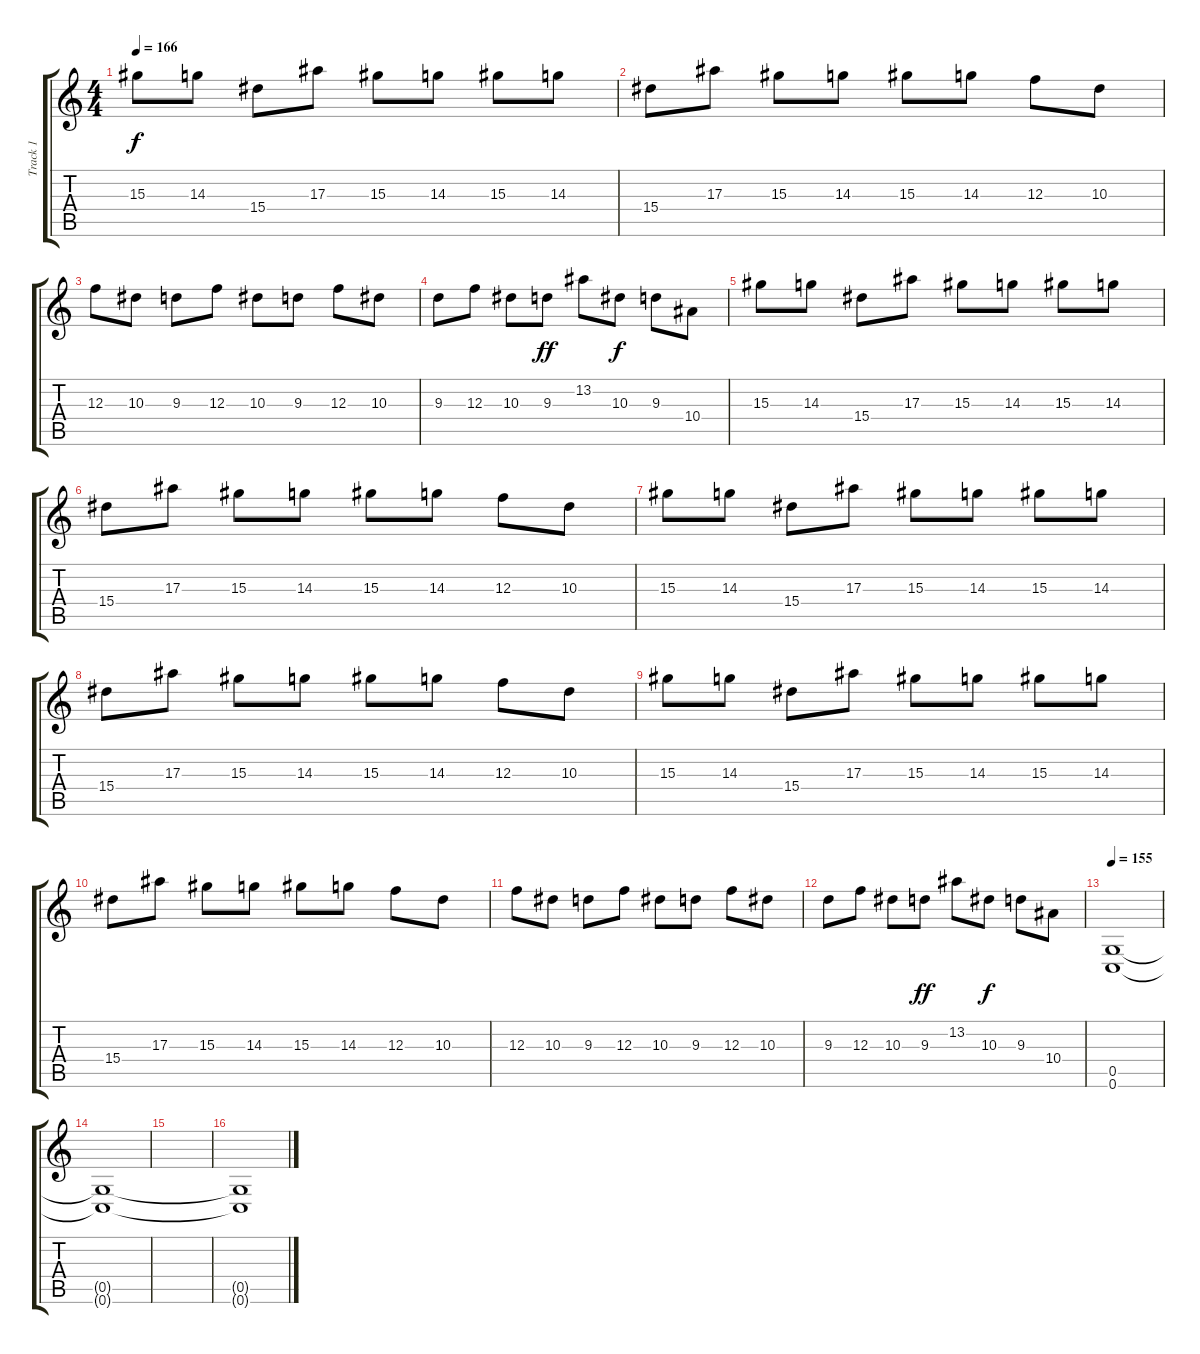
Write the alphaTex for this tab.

\track ("Track 1" "Track 1") {instrument distortionguitar}
\staff {score tabs}
\tuning (D4 A3 F3 C3 G2 C2) {hide}
\ts (4 4)
\tempo 166
\clef g2
\ks c
15.3.8{dy f} 14.3.8 15.4.8 17.3.8 15.3.8 14.3.8 15.3.8 14.3.8 |
15.4.8 17.3.8 15.3.8 14.3.8 15.3.8 14.3.8 12.3.8 10.3.8 |
12.3.8 10.3.8 9.3.8 12.3.8 10.3.8 9.3.8 12.3.8 10.3.8 |
9.3.8 12.3.8 10.3.8 9.3.8{dy ff} 13.2.8 10.3.8{dy f} 9.3.8 10.4.8 |
15.3.8 14.3.8 15.4.8 17.3.8 15.3.8 14.3.8 15.3.8 14.3.8 |
15.4.8 17.3.8 15.3.8 14.3.8 15.3.8 14.3.8 12.3.8 10.3.8 |
15.3.8 14.3.8 15.4.8 17.3.8 15.3.8 14.3.8 15.3.8 14.3.8 |
15.4.8 17.3.8 15.3.8 14.3.8 15.3.8 14.3.8 12.3.8 10.3.8 |
15.3.8 14.3.8 15.4.8 17.3.8 15.3.8 14.3.8 15.3.8 14.3.8 |
15.4.8 17.3.8 15.3.8 14.3.8 15.3.8 14.3.8 12.3.8 10.3.8 |
12.3.8 10.3.8 9.3.8 12.3.8 10.3.8 9.3.8 12.3.8 10.3.8 |
9.3.8 12.3.8 10.3.8 9.3.8{dy ff} 13.2.8 10.3.8{dy f} 9.3.8 10.4.8 |
\tempo 155
(0.5 0.6).1 |
(0.5{t} 0.6{t}).1 |
|
(0.5{t} 0.6{t}).1
